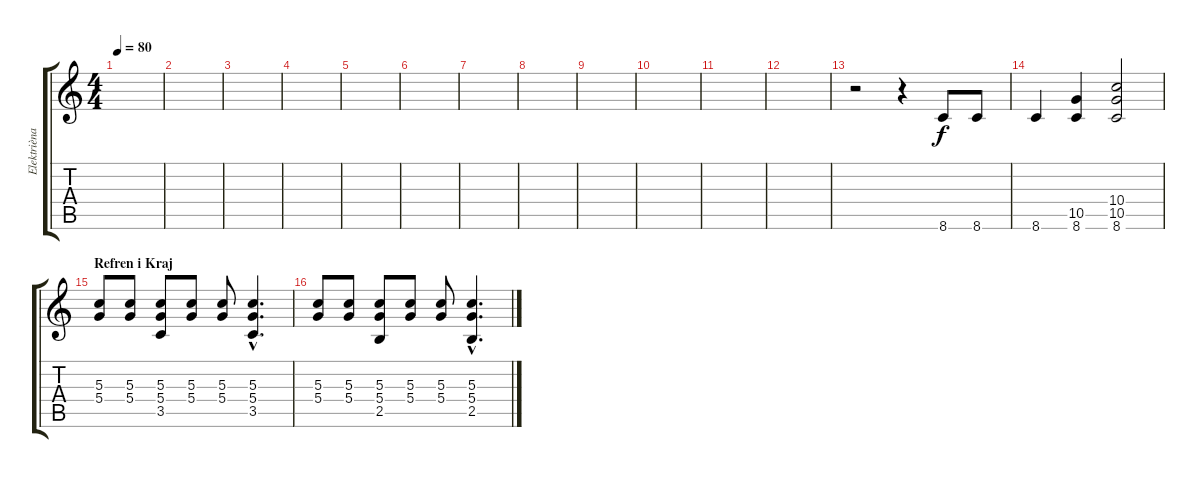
\track ("Elektrièna Gitara 2" "Elektrièna") {instrument distortionguitar}
\staff {score tabs}
\tuning (E4 B3 G3 D3 A2 E2) {hide}
\ts (4 4)
\tempo 80
\clef g2
\ks c
|
|
|
|
|
|
|
|
|
|
|
|
r.2{volume 0} r.4{volume 11} 8.6.8 8.6.8 |
8.6.4 (10.5 8.6).4 (10.4 10.5 8.6).2 |
\section ("" "Refren i Kraj")
(5.3 5.4).8 (5.3 5.4).8 (5.3 5.4 3.5).8 (5.3 5.4).8 (5.3 5.4).8 (5.3{hac} 5.4{hac} 3.5{hac}).4{d} |
(5.3 5.4).8 (5.3 5.4).8 (5.3 5.4 2.5).8 (5.3 5.4).8 (5.3 5.4).8 (5.3{hac} 5.4{hac} 2.5{hac}).4{d}
